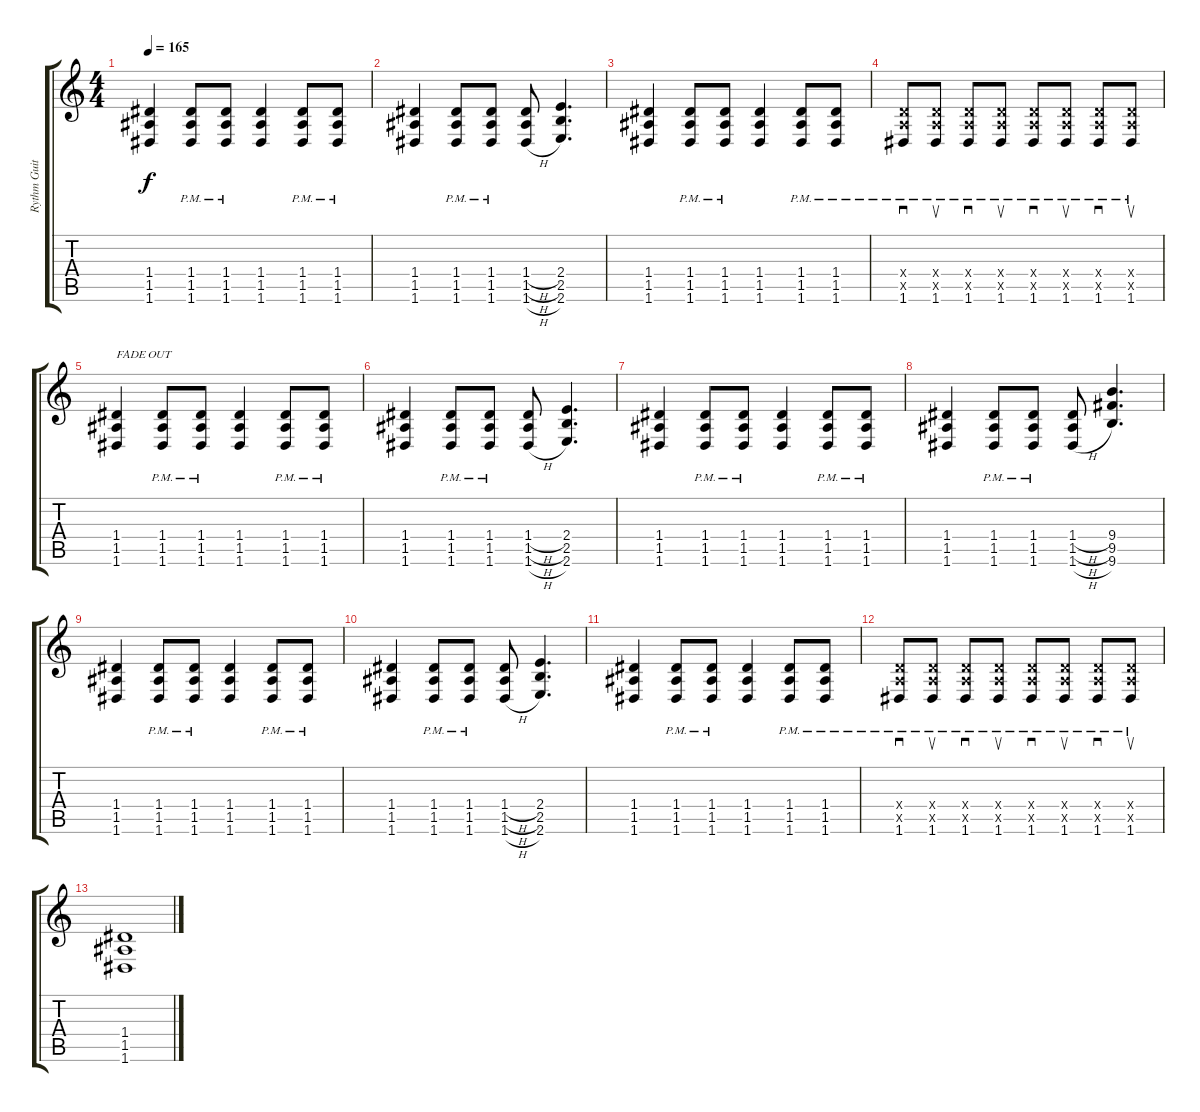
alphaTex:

\track ("Rythm Guitar" "Rythm Guit") {instrument overdrivenguitar}
\staff {score tabs}
\tuning (E4 B3 G3 D3 A2 D2) {hide}
\ts (4 4)
\tempo 165
\clef g2
\ks c
(1.4 1.5 1.6).4{dy f} (1.4{pm} 1.5{pm} 1.6{pm}).8 (1.4{pm} 1.5{pm} 1.6{pm}).8 (1.4 1.5 1.6).4 (1.4{pm} 1.5{pm} 1.6{pm}).8 (1.4{pm} 1.5{pm} 1.6{pm}).8 |
(1.4 1.5 1.6).4 (1.4{pm} 1.5{pm} 1.6{pm}).8 (1.4{pm} 1.5{pm} 1.6{pm}).8 (1.4{h} 1.5{h} 1.6{h}).8 (2.4 2.5 2.6).4{d} |
(1.4 1.5 1.6).4 (1.4{pm} 1.5{pm} 1.6{pm}).8 (1.4{pm} 1.5{pm} 1.6{pm}).8 (1.4 1.5 1.6).4 (1.4{pm} 1.5{pm} 1.6{pm}).8 (1.4{pm} 1.5{pm} 1.6{pm}).8 |
(0.4{x} 0.5{x} 1.6{pm}).8{sd} (0.4{x} 0.5{x} 1.6{pm}).8{su} (0.4{x} 0.5{x} 1.6{pm}).8{sd} (0.4{x} 0.5{x} 1.6{pm}).8{su} (0.4{x} 0.5{x} 1.6{pm}).8{sd} (0.4{x} 0.5{x} 1.6{pm}).8{su} (0.4{x} 0.5{x} 1.6{pm}).8{sd} (0.4{x} 0.5{x} 1.6{pm}).8{su} |
(1.4 1.5 1.6).4{txt "FADE OUT"} (1.4{pm} 1.5{pm} 1.6{pm}).8 (1.4{pm} 1.5{pm} 1.6{pm}).8 (1.4 1.5 1.6).4 (1.4{pm} 1.5{pm} 1.6{pm}).8 (1.4{pm} 1.5{pm} 1.6{pm}).8 |
(1.4 1.5 1.6).4 (1.4{pm} 1.5{pm} 1.6{pm}).8 (1.4{pm} 1.5{pm} 1.6{pm}).8 (1.4{h} 1.5{h} 1.6{h}).8 (2.4 2.5 2.6).4{d} |
(1.4 1.5 1.6).4 (1.4{pm} 1.5{pm} 1.6{pm}).8 (1.4{pm} 1.5{pm} 1.6{pm}).8 (1.4 1.5 1.6).4 (1.4{pm} 1.5{pm} 1.6{pm}).8 (1.4{pm} 1.5{pm} 1.6{pm}).8 |
(1.4 1.5 1.6).4 (1.4{pm} 1.5{pm} 1.6{pm}).8 (1.4{pm} 1.5{pm} 1.6{pm}).8 (1.4{h} 1.5{h} 1.6{h}).8 (9.4 9.5 9.6).4{d} |
(1.4 1.5 1.6).4 (1.4{pm} 1.5{pm} 1.6{pm}).8 (1.4{pm} 1.5{pm} 1.6{pm}).8 (1.4 1.5 1.6).4 (1.4{pm} 1.5{pm} 1.6{pm}).8 (1.4{pm} 1.5{pm} 1.6{pm}).8 |
(1.4 1.5 1.6).4 (1.4{pm} 1.5{pm} 1.6{pm}).8 (1.4{pm} 1.5{pm} 1.6{pm}).8 (1.4{h} 1.5{h} 1.6{h}).8 (2.4 2.5 2.6).4{d} |
(1.4 1.5 1.6).4 (1.4{pm} 1.5{pm} 1.6{pm}).8 (1.4{pm} 1.5{pm} 1.6{pm}).8 (1.4 1.5 1.6).4 (1.4{pm} 1.5{pm} 1.6{pm}).8 (1.4{pm} 1.5{pm} 1.6{pm}).8 |
(0.4{x} 0.5{x} 1.6{pm}).8{sd} (0.4{x} 0.5{x} 1.6{pm}).8{su} (0.4{x} 0.5{x} 1.6{pm}).8{sd} (0.4{x} 0.5{x} 1.6{pm}).8{su} (0.4{x} 0.5{x} 1.6{pm}).8{sd} (0.4{x} 0.5{x} 1.6{pm}).8{su} (0.4{x} 0.5{x} 1.6{pm}).8{sd} (0.4{x} 0.5{x} 1.6{pm}).8{su} |
(1.4 1.5 1.6).1
